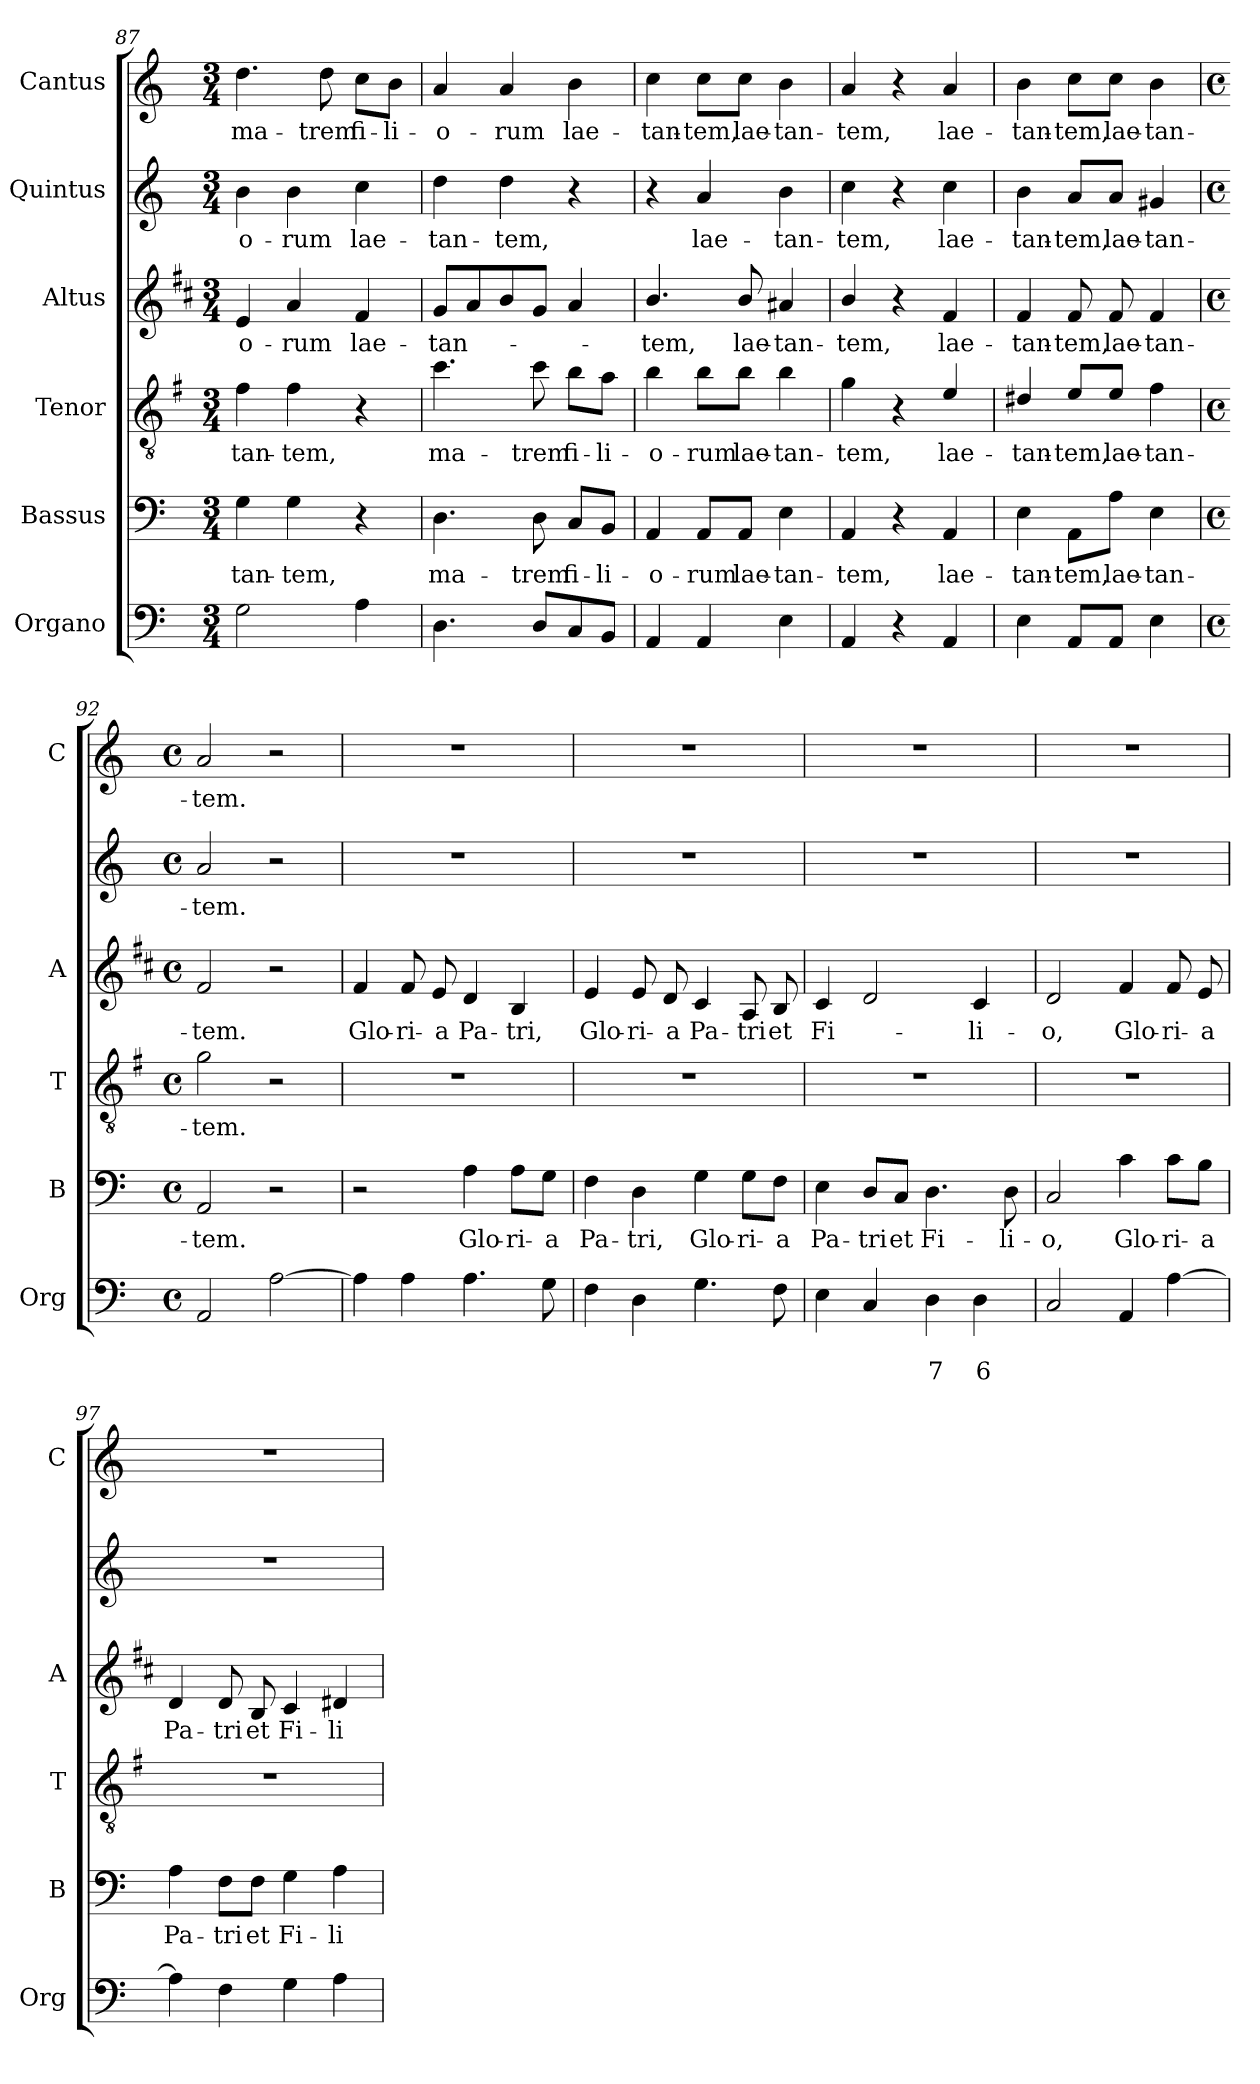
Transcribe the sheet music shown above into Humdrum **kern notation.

**kern	**text	**text	**kern	**text	**kern	**text	**kern	**text	**kern	**text	**kern	**text
*part6	*part6	*part6	*part5	*part5	*part4	*part4	*part3	*part3	*part2	*part2	*part1	*part1
*staff6	*staff6	*staff6	*staff5	*staff5	*staff4	*staff4	*staff3	*staff3	*staff2	*staff2	*staff1	*staff1
*I"Organo	*	*	*I"Bassus	*	*I"Tenor	*	*I"Altus	*	*I"Quintus	*	*I"Cantus	*
*I'Org	*	*	*I'B	*	*I'T	*	*I'A	*	*	*	*I'C	*
*clefF4	*	*	*clefF4	*	*clefGv2	*	*clefG2	*	*clefG2	*	*clefG2	*
*	*	*	*	*	*ITrd4c7	*	*ITrd1c2	*	*	*	*	*
*k[]	*	*	*k[]	*	*k[]	*	*k[]	*	*k[]	*	*k[]	*
*C:	*	*	*C:	*	*C:	*	*C:	*	*C:	*	*C:	*
*M3/4	*	*	*M3/4	*	*M3/4	*	*M3/4	*	*M3/4	*	*M3/4	*
=87	=87	=87	=87	=87	=87	=87	=87	=87	=87	=87	=87	=87
!	!	!	!	!LO:LY:b	!	!LO:LY:b	!	!LO:LY:b	!	!LO:LY:b	!	!LO:LY:b
2G\	.	.	4G\	-tan-	4B\	-tan-	4d/	-o-	4b\	-o-	4.dd\	ma-
!	!	!	!	!LO:LY:b	!	!LO:LY:b	!	!LO:LY:b	!	!LO:LY:b	!	!
.	.	.	4G\	-tem,	4B\	-tem,	4g/	-rum	4b\	-rum	.	.
!	!	!	!	!	!	!	!	!	!	!	!	!LO:LY:b
.	.	.	.	.	.	.	.	.	.	.	8dd\	-trem
!	!	!	!	!	!	!	!	!LO:LY:b	!	!LO:LY:b	!	!LO:LY:b
4A\	.	.	4r	.	4r	.	4e/	lae-	4cc\	lae-	8cc\L	fi-
!	!	!	!	!	!	!	!	!	!	!	!	!LO:LY:b
.	.	.	.	.	.	.	.	.	.	.	8b\J	-li-
=88	=88	=88	=88	=88	=88	=88	=88	=88	=88	=88	=88	=88
!	!	!	!	!LO:LY:b	!	!LO:LY:b	!	!LO:LY:b	!	!LO:LY:b	!	!LO:LY:b
4.D\	.	.	4.D\	ma-	4.f\	ma-	8f/L	-tan-	4dd\	-tan-	4a/	-o-
.	.	.	.	.	.	.	8g/	.	.	.	.	.
!	!	!	!	!	!	!	!	!	!	!LO:LY:b	!	!LO:LY:b
.	.	.	.	.	.	.	8a/	.	4dd\	-tem,	4a/	-rum
!	!	!	!	!LO:LY:b	!	!LO:LY:b	!	!	!	!	!	!
8D/L	.	.	8D\	-trem	8f\	-trem	8f/J	.	.	.	.	.
!	!	!	!	!LO:LY:b	!	!LO:LY:b	!	!	!	!	!	!LO:LY:b
8C/	.	.	8C/L	fi-	8e\L	fi-	4g/	.	4r	.	4b\	lae-
!	!	!	!	!LO:LY:b	!	!LO:LY:b	!	!	!	!	!	!
8BB/J	.	.	8BB/J	-li-	8d\J	-li-	.	.	.	.	.	.
!!LO:PB:g=z
=89	=89	=89	=89	=89	=89	=89	=89	=89	=89	=89	=89	=89
!	!	!	!	!LO:LY:b	!	!LO:LY:b	!	!LO:LY:b	!	!	!	!LO:LY:b
4AA/	.	.	4AA/	-o-	4e\	-o-	4.a/	-tem,	4r	.	4cc\	-tan-
!	!	!	!	!LO:LY:b	!	!LO:LY:b	!	!	!	!LO:LY:b	!	!LO:LY:b
4AA/	.	.	8AA/L	-rum	8e\L	-rum	.	.	4a/	lae-	8cc\L	-tem,
!	!	!	!	!LO:LY:b	!	!LO:LY:b	!	!LO:LY:b	!	!	!	!LO:LY:b
.	.	.	8AA/J	lae-	8e\J	lae-	8a/	lae-	.	.	8cc\J	lae-
!	!	!	!	!LO:LY:b	!	!LO:LY:b	!	!LO:LY:b	!	!LO:LY:b	!	!LO:LY:b
4E\	.	.	4E\	-tan-	4e\	-tan-	4g#X/	-tan-	4b\	-tan-	4b\	-tan-
=90	=90	=90	=90	=90	=90	=90	=90	=90	=90	=90	=90	=90
!	!	!	!	!LO:LY:b	!	!LO:LY:b	!	!LO:LY:b	!	!LO:LY:b	!	!LO:LY:b
4AA/	.	.	4AA/	-tem,	4c\	-tem,	4a/	-tem,	4cc\	-tem,	4a/	-tem,
4r	.	.	4r	.	4r	.	4r	.	4r	.	4r	.
!	!	!	!	!LO:LY:b	!	!LO:LY:b	!	!LO:LY:b	!	!LO:LY:b	!	!LO:LY:b
4AA/	.	.	4AA/	lae-	4A/	lae-	4e/	lae-	4cc\	lae-	4a/	lae-
=91	=91	=91	=91	=91	=91	=91	=91	=91	=91	=91	=91	=91
!	!	!	!	!LO:LY:b	!	!LO:LY:b	!	!LO:LY:b	!	!LO:LY:b	!	!LO:LY:b
4E\	.	.	4E\	-tan-	4G#X/	-tan-	4e/	-tan-	4b\	-tan-	4b\	-tan-
!	!	!	!	!LO:LY:b	!	!LO:LY:b	!	!LO:LY:b	!	!LO:LY:b	!	!LO:LY:b
8AA/L	.	.	8AA\L	-tem,	8A/L	-tem,	8e/	-tem,	8a/L	-tem,	8cc\L	-tem,
!	!	!	!	!LO:LY:b	!	!LO:LY:b	!	!LO:LY:b	!	!LO:LY:b	!	!LO:LY:b
8AA/J	.	.	8A\J	lae-	8A/J	lae-	8e/	lae-	8a/J	lae-	8cc\J	lae-
!	!	!	!	!LO:LY:b	!	!LO:LY:b	!	!LO:LY:b	!	!LO:LY:b	!	!LO:LY:b
4E\	.	.	4E\	-tan-	4B\	-tan-	4e/	-tan-	4g#X/	-tan-	4b\	-tan-
=92	=92	=92	=92	=92	=92	=92	=92	=92	=92	=92	=92	=92
*M4/4	*	*	*M4/4	*	*M4/4	*	*M4/4	*	*M4/4	*	*M4/4	*
*met(c)	*	*	*met(c)	*	*met(c)	*	*met(c)	*	*met(c)	*	*met(c)	*
!	!	!	!	!LO:LY:b	!	!LO:LY:b	!	!LO:LY:b	!	!LO:LY:b	!	!LO:LY:b
2AA/	.	.	2AA/	-tem.	2c\	-tem.	2e/	-tem.	2a/	-tem.	2a/	-tem.
[2A\	.	.	2r	.	2r	.	2r	.	2r	.	2r	.
=93	=93	=93	=93	=93	=93	=93	=93	=93	=93	=93	=93	=93
!	!	!	!	!	!	!	!	!LO:LY:b	!	!	!	!
4A\]	.	.	2r	.	1r	.	4e/	Glo-	1r	.	1r	.
!	!	!	!	!	!	!	!	!LO:LY:b	!	!	!	!
4A\	.	.	.	.	.	.	8e/	-ri-	.	.	.	.
!	!	!	!	!	!	!	!	!LO:LY:b	!	!	!	!
.	.	.	.	.	.	.	8d/	-a	.	.	.	.
!	!	!	!	!LO:LY:b	!	!	!	!LO:LY:b	!	!	!	!
4.A\	.	.	4A\	Glo-	.	.	4c/	Pa-	.	.	.	.
!	!	!	!	!LO:LY:b	!	!	!	!LO:LY:b	!	!	!	!
.	.	.	8A\L	-ri-	.	.	4A/	-tri,	.	.	.	.
!	!	!	!	!LO:LY:b	!	!	!	!	!	!	!	!
8G\	.	.	8G\J	-a	.	.	.	.	.	.	.	.
=94	=94	=94	=94	=94	=94	=94	=94	=94	=94	=94	=94	=94
!	!	!	!	!LO:LY:b	!	!	!	!LO:LY:b	!	!	!	!
4F\	.	.	4F\	Pa-	1r	.	4d/	Glo-	1r	.	1r	.
!	!	!	!	!LO:LY:b	!	!	!	!LO:LY:b	!	!	!	!
4D\	.	.	4D\	-tri,	.	.	8d/	-ri-	.	.	.	.
!	!	!	!	!	!	!	!	!LO:LY:b	!	!	!	!
.	.	.	.	.	.	.	8c/	-a	.	.	.	.
!	!	!	!	!LO:LY:b	!	!	!	!LO:LY:b	!	!	!	!
4.G\	.	.	4G\	Glo-	.	.	4B/	Pa-	.	.	.	.
!	!	!	!	!LO:LY:b	!	!	!	!LO:LY:b	!	!	!	!
.	.	.	8G\L	-ri-	.	.	8G/	-tri	.	.	.	.
!	!	!	!	!LO:LY:b	!	!	!	!LO:LY:b	!	!	!	!
8F\	.	.	8F\J	-a	.	.	8A/	et	.	.	.	.
=95	=95	=95	=95	=95	=95	=95	=95	=95	=95	=95	=95	=95
!	!	!	!	!LO:LY:b	!	!	!	!LO:LY:b	!	!	!	!
4E\	.	.	4E\	Pa-	1r	.	4B/	Fi-	1r	.	1r	.
!	!	!	!	!LO:LY:b	!	!	!	!	!	!	!	!
4C/	.	.	8D/L	-tri	.	.	2c/	.	.	.	.	.
!	!	!	!	!LO:LY:b	!	!	!	!	!	!	!	!
.	.	.	8C/J	et	.	.	.	.	.	.	.	.
!	!	!LO:LY:b	!	!LO:LY:b	!	!	!	!	!	!	!	!
4D\	.	7	4.D\	Fi-	.	.	.	.	.	.	.	.
!	!	!LO:LY:b	!	!	!	!	!	!LO:LY:b	!	!	!	!
4D\	.	6	.	.	.	.	4B/	-li-	.	.	.	.
!	!	!	!	!LO:LY:b	!	!	!	!	!	!	!	!
.	.	.	8D\	-li-	.	.	.	.	.	.	.	.
!!LO:LB:g=z
=96	=96	=96	=96	=96	=96	=96	=96	=96	=96	=96	=96	=96
!	!	!	!	!LO:LY:b	!	!	!	!LO:LY:b	!	!	!	!
2C/	.	.	2C/	-o,	1r	.	2c/	-o,	1r	.	1r	.
!	!	!	!	!LO:LY:b	!	!	!	!LO:LY:b	!	!	!	!
4AA/	.	.	4c\	Glo-	.	.	4e/	Glo-	.	.	.	.
!	!	!	!	!LO:LY:b	!	!	!	!LO:LY:b	!	!	!	!
[4A\	.	.	8c\L	-ri-	.	.	8e/	-ri-	.	.	.	.
!	!	!	!	!LO:LY:b	!	!	!	!LO:LY:b	!	!	!	!
.	.	.	8B\J	-a	.	.	8d/	-a	.	.	.	.
=97	=97	=97	=97	=97	=97	=97	=97	=97	=97	=97	=97	=97
!	!	!	!	!LO:LY:b	!	!	!	!LO:LY:b	!	!	!	!
4A\]	.	.	4A\	Pa-	1r	.	4c/	Pa-	1r	.	1r	.
!	!	!	!	!LO:LY:b	!	!	!	!LO:LY:b	!	!	!	!
4F\	.	.	8F\L	-tri	.	.	8c/	-tri	.	.	.	.
!	!	!	!	!LO:LY:b	!	!	!	!LO:LY:b	!	!	!	!
.	.	.	8F\J	et	.	.	8A/	et	.	.	.	.
!	!	!	!	!LO:LY:b	!	!	!	!LO:LY:b	!	!	!	!
4G\	.	.	4G\	Fi-	.	.	4B/	Fi-	.	.	.	.
!	!	!	!	!LO:LY:b	!	!	!	!LO:LY:b	!	!	!	!
4A\	.	.	4A\	-li-	.	.	4c#X/	-li-	.	.	.	.
=	=	=	=	=	=	=	=	=	=	=	=	=
*-	*-	*-	*-	*-	*-	*-	*-	*-	*-	*-	*-	*-
